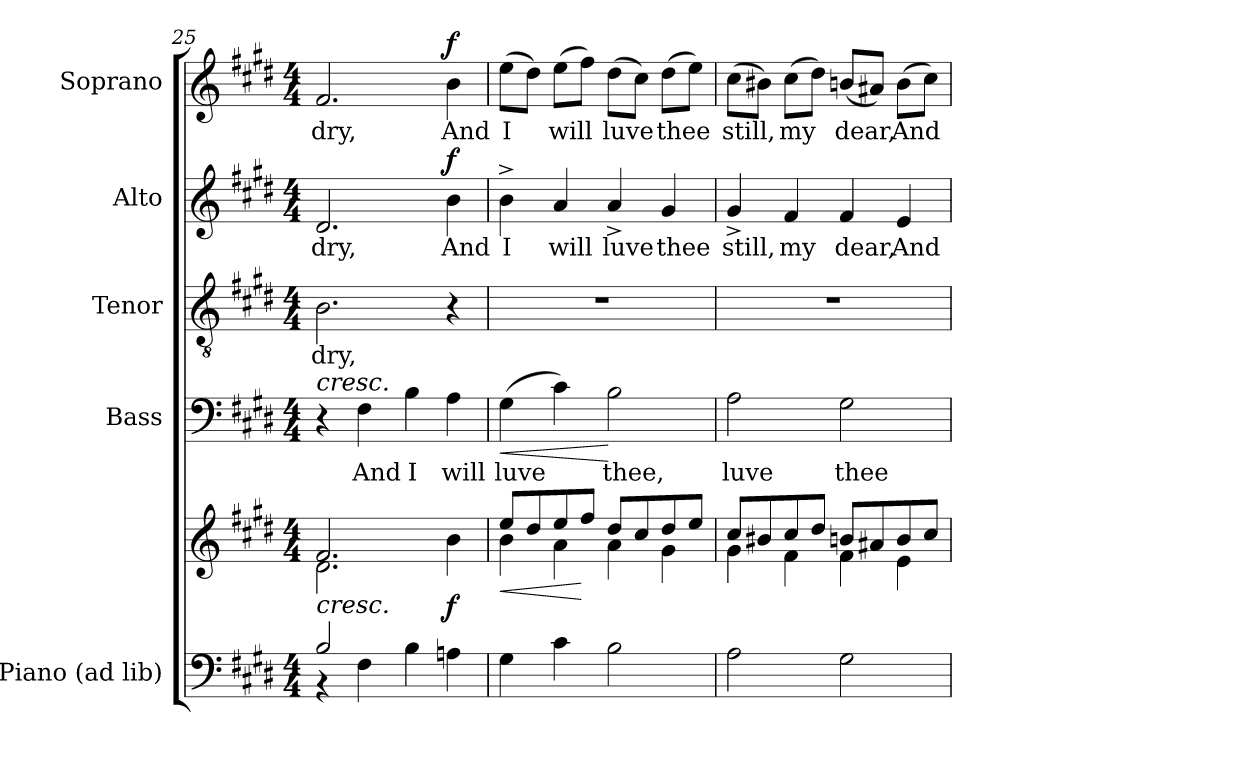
**kern	**kern	**dynam	**kern	**text	**dynam	**kern	**text	**kern	**text	**dynam	**kern	**text	**dynam
*part5	*part5	*part5	*part4	*part4	*part4	*part3	*part3	*part2	*part2	*part2	*part1	*part1	*part1
*staff6	*staff5	*staff5/6	*staff4	*staff4	*staff4	*staff3	*staff3	*staff2	*staff2	*staff2	*staff1	*staff1	*staff1
*I"Piano (ad lib)	*	*	*I"Bass	*	*	*I"Tenor	*	*I"Alto	*	*	*I"Soprano	*	*
*I'Pno.	*	*	*I'B.	*	*	*I'T.	*	*I'A.	*	*	*I'S.	*	*
!!LO:LB:g=z
*clefF4	*clefG2	*	*clefF4	*	*	*clefGv2	*	*clefG2	*	*	*clefG2	*	*
*	*	*	*	*	*	*ITrd7c12	*	*	*	*	*	*	*
*k[f#c#g#d#]	*k[f#c#g#d#]	*	*k[f#c#g#d#]	*	*	*k[f#c#g#d#]	*	*k[f#c#g#d#]	*	*	*k[f#c#g#d#]	*	*
*E:	*E:	*	*E:	*	*	*E:	*	*E:	*	*	*E:	*	*
*M4/4	*M4/4	*	*M4/4	*	*	*M4/4	*	*M4/4	*	*	*M4/4	*	*
=25	=25	=25	=25	=25	=25	=25	=25	=25	=25	=25	=25	=25	=25
*^	*^	*	*	*	*	*	*	*	*	*	*	*	*
!	!	!	!	!	!	!	!	!	!LO:LY:b:color=#000000	!	!	!	!	!	!
!	!	!	!	!	!	!	!	!	!	!	!LO:LY:b:color=#000000	!	!	!	!
!	!	!	!	!	!LO:TX:a:i:t=cresc.	!	!	!	!	!	!	!	!	!	!
!	!	!LO:TX:b:i:t=cresc.	!	!	!	!	!	!	!	!	!	!	!	!	!
!	!	!	!	!	!	!	!	!	!	!	!	!	!	!LO:LY:b:color=#000000	!
2Bi/	4r	2.f#i/	2.d#i\	.	4r	.	.	2.BBi\	dry,	2.d#i/	dry,	.	2.f#i/	dry,	.
!	!	!	!	!	!	!LO:LY:b:color=#000000	!	!	!	!	!	!	!	!	!
.	4F#i\	.	.	.	4F#i\	And	.	.	.	.	.	.	.	.	.
!	!	!	!	!	!	!LO:LY:b:color=#000000	!	!	!	!	!	!	!	!	!
2ryy	4Bi\	.	.	.	4Bi\	I	.	.	.	.	.	.	.	.	.
!	!	!	!	!	!	!LO:LY:b:color=#000000	!	!	!	!	!	!	!	!	!
!	!	!	!	!	!	!	!	!	!	!	!LO:LY:b:color=#000000	!	!	!	!
!	!	!	!	!	!	!	!	!	!	!	!	!	!	!LO:LY:b:color=#000000	!
.	4Ani\	4bi\	4ryy	f	4Ai\	will	.	4r	.	4bi\	And	f	4bi\	And	f
=26	=26	=26	=26	=26	=26	=26	=26	=26	=26	=26	=26	=26	=26	=26	=26
!	!	!	!	!LO:HP:b	!	!	!	!	!	!	!	!	!	!	!
*v	*v	*	*	*	*	*	*	*	*	*	*	*	*	*	*
*^	*	*	*	*	*	*	*	*	*	*	*	*	*	*
!	!	!	!	!	!	!LO:LY:b:color=#000000	!LO:HP:b	!	!	!	!	!	!	!	!
*v	*v	*	*	*	*	*	*	*	*	*	*	*	*	*	*
*^	*	*	*	*	*	*	*	*	*	*	*	*	*	*
!	!	!	!	!	!	!	!	!	!	!	!LO:LY:b:color=#000000	!	!	!	!
*v	*v	*	*	*	*	*	*	*	*	*	*	*	*	*	*
*^	*	*	*	*	*	*	*	*	*	*	*	*	*	*
!	!	!	!	!	!	!	!	!	!	!	!	!	!	!LO:LY:b:color=#000000	!
*v	*v	*	*	*	*	*	*	*	*	*	*	*	*	*	*
4G#i\	8eei/L	4bi\	<	(4G#i\	luve	<	1r	.	4b^i\	I	.	(8eei\L	I	.
.	8dd#i/	.	.	.	.	.	.	.	.	.	.	8dd#i\J)	.	.
!	!	!	!	!	!	!	!	!	!	!LO:LY:b:color=#000000	!	!	!	!
!	!	!	!	!	!	!	!	!	!	!	!	!	!LO:LY:b:color=#000000	!
4c#i\	8eei/	4ai\	.	4c#i\)	.	.	.	.	4ai/	will	.	(8eei\L	will	.
.	8ff#i/J	.	[	.	.	.	.	.	.	.	.	8ff#i\J)	.	.
!	!	!	!	!	!LO:LY:b:color=#000000	!	!	!	!	!	!	!	!	!
!	!	!	!	!	!	!	!	!	!	!LO:LY:b:color=#000000	!	!	!	!
!	!	!	!	!	!	!	!	!	!	!	!	!	!LO:LY:b:color=#000000	!
2Bi\	8dd#i/L	4ai\	.	2Bi\	thee,	[	.	.	4a^i/	luve	.	(8dd#i\L	luve	.
.	8cc#i/	.	.	.	.	.	.	.	.	.	.	8cc#i\J)	.	.
!	!	!	!	!	!	!	!	!	!	!LO:LY:b:color=#000000	!	!	!	!
!	!	!	!	!	!	!	!	!	!	!	!	!	!LO:LY:b:color=#000000	!
.	8dd#i/	4g#i\	.	.	.	.	.	.	4g#i/	thee	.	(8dd#i\L	thee	.
.	8eei/J	.	.	.	.	.	.	.	.	.	.	8eei\J)	.	.
=27	=27	=27	=27	=27	=27	=27	=27	=27	=27	=27	=27	=27	=27	=27
!	!	!	!	!	!LO:LY:b:color=#000000	!	!	!	!	!	!	!	!	!
!	!	!	!	!	!	!	!	!	!	!LO:LY:b:color=#000000	!	!	!	!
!	!	!	!	!	!	!	!	!	!	!	!	!	!LO:LY:b:color=#000000	!
2Ai\	8cc#i/L	4g#i\	.	2Ai\	luve	.	1r	.	4g#^i/	still,	.	(8cc#i\L	still,	.
.	8b#Xi/	.	.	.	.	.	.	.	.	.	.	8b#Xi\J)	.	.
!	!	!	!	!	!	!	!	!	!	!LO:LY:b:color=#000000	!	!	!	!
!	!	!	!	!	!	!	!	!	!	!	!	!	!LO:LY:b:color=#000000	!
.	8cc#i/	4f#i\	.	.	.	.	.	.	4f#i/	my	.	(8cc#i\L	my	.
.	8dd#i/J	.	.	.	.	.	.	.	.	.	.	8dd#i\J)	.	.
!	!	!	!	!	!LO:LY:b:color=#000000	!	!	!	!	!	!	!	!	!
!	!	!	!	!	!	!	!	!	!	!LO:LY:b:color=#000000	!	!	!	!
!	!	!	!	!	!	!	!	!	!	!	!	!	!LO:LY:b:color=#000000	!
2G#i\	8bni/L	4f#i\	.	2G#i\	thee	.	.	.	4f#i/	dear,	.	(8bni/L	dear,	.
.	8a#Xi/	.	.	.	.	.	.	.	.	.	.	8a#Xi/J)	.	.
!	!	!	!	!	!	!	!	!	!	!LO:LY:b:color=#000000	!	!	!	!
!	!	!	!	!	!	!	!	!	!	!	!	!	!LO:LY:b:color=#000000	!
.	8bi/	4ei\	.	.	.	.	.	.	4ei/	And	.	(8bi\L	And	.
.	8cc#i/J	.	.	.	.	.	.	.	.	.	.	8cc#i\J)	.	.
*	*v	*v	*	*	*	*	*	*	*	*	*	*	*	*
=	=	=	=	=	=	=	=	=	=	=	=	=	=
*-	*-	*-	*-	*-	*-	*-	*-	*-	*-	*-	*-	*-	*-
